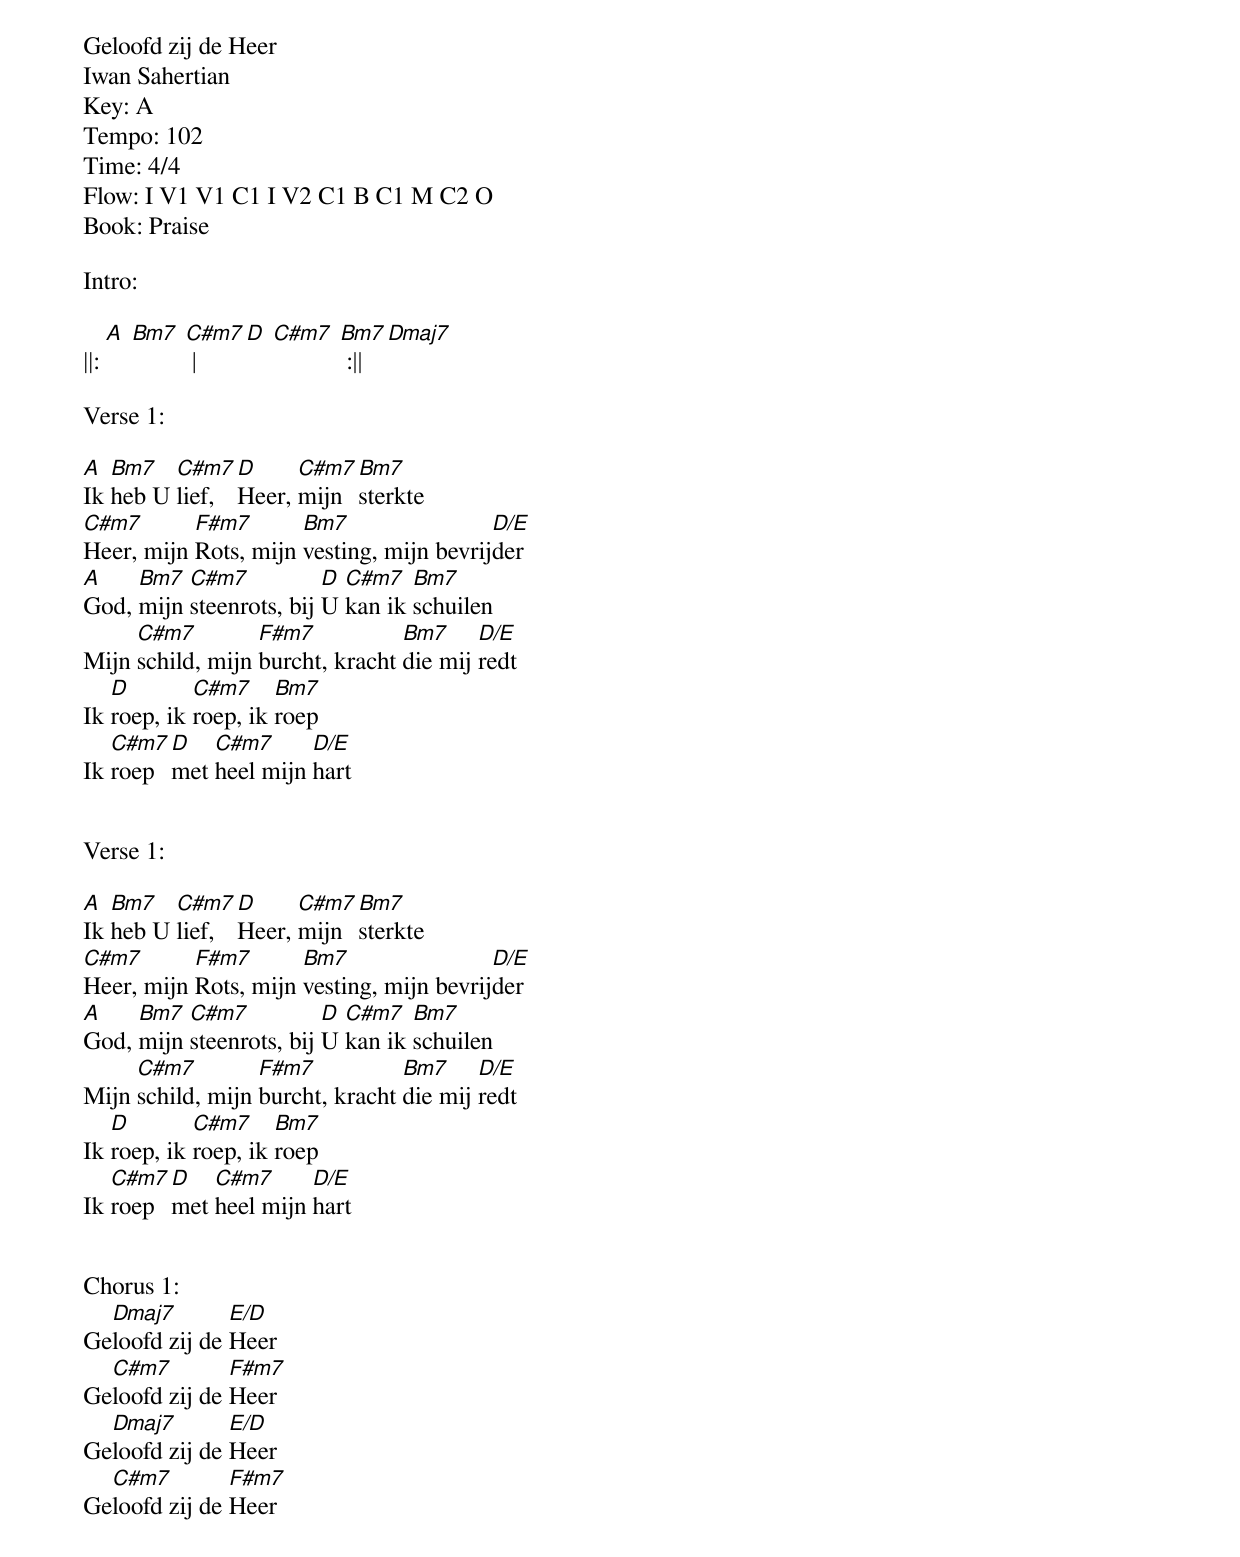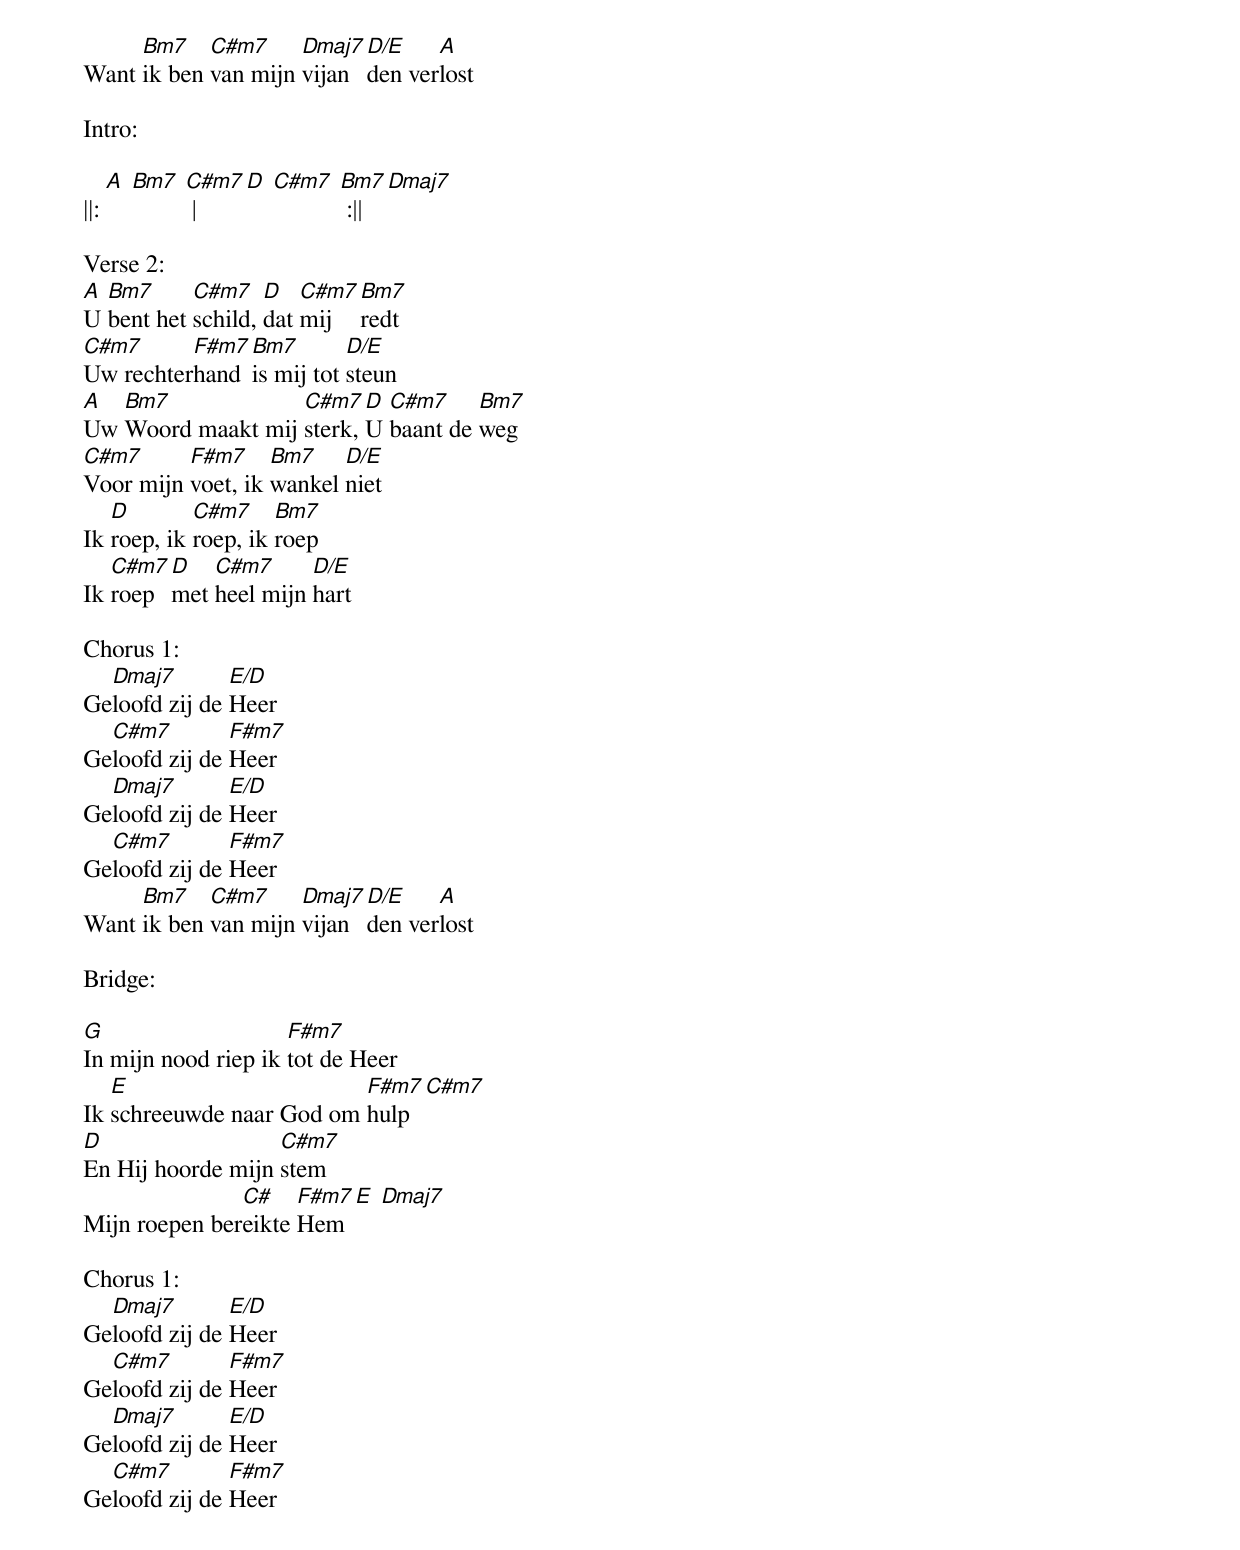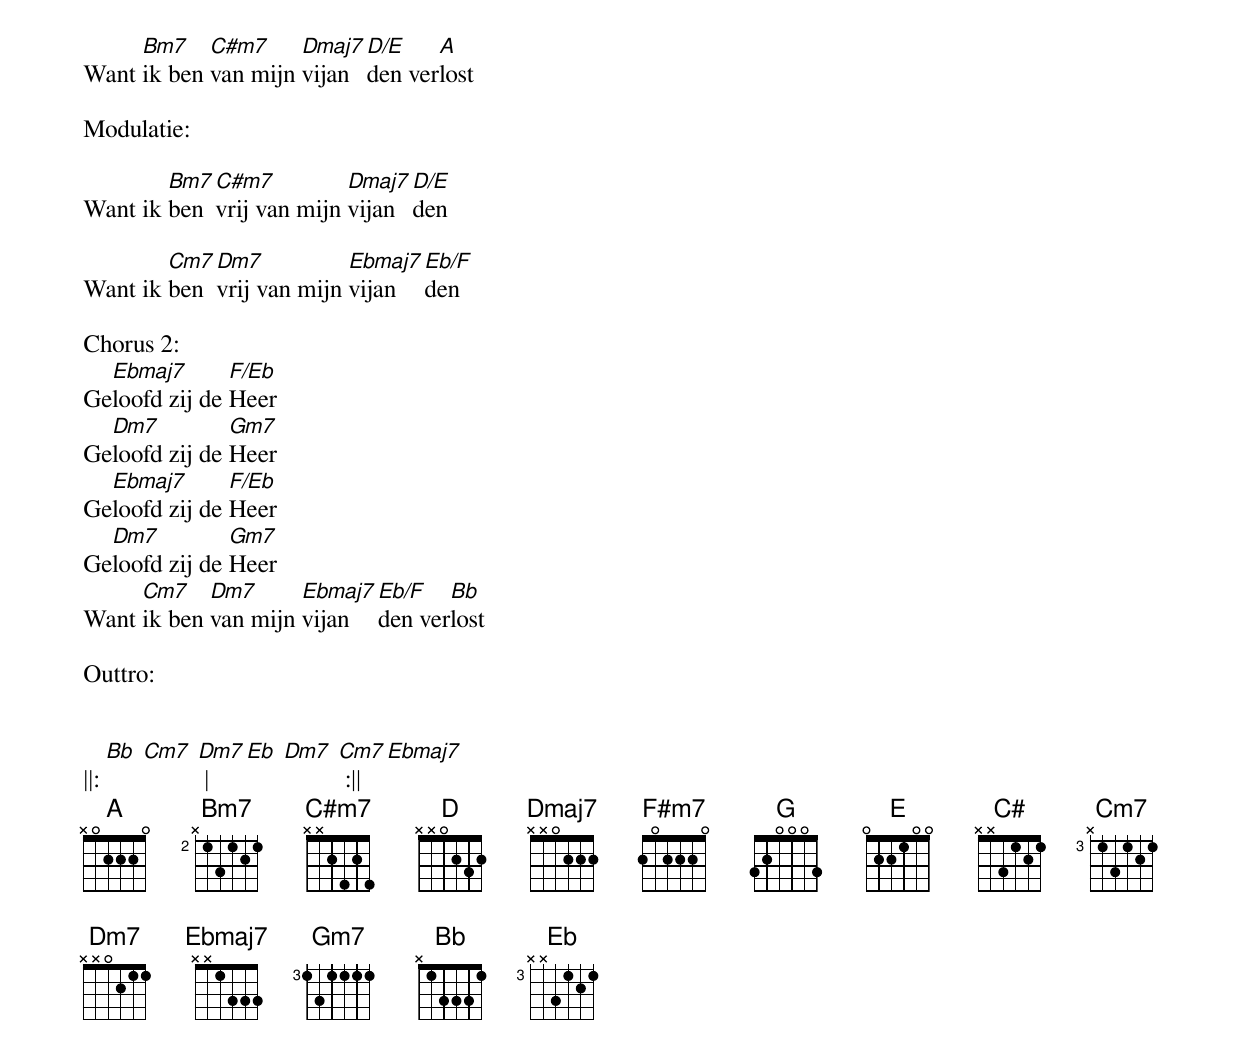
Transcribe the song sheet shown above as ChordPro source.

Geloofd zij de Heer
Iwan Sahertian
Key: A
Tempo: 102
Time: 4/4
Flow: I V1 V1 C1 I V2 C1 B C1 M C2 O
Book: Praise

Intro:

||: [A] [Bm7] [C#m7] | [D] [C#m7] [Bm7] :|| [Dmaj7]

Verse 1:

[A]Ik [Bm7]heb U [C#m7]lief, [D]Heer, [C#m7]mijn [Bm7]sterkte
[C#m7]Heer, mijn [F#m7]Rots, mijn [Bm7]vesting, mijn bevrij[D/E]der
[A]God, [Bm7]mijn [C#m7]steenrots, bij [D]U [C#m7]kan ik [Bm7]schuilen
Mijn [C#m7]schild, mijn [F#m7]burcht, kracht [Bm7]die mij [D/E]redt
Ik [D]roep, ik [C#m7]roep, ik [Bm7]roep
Ik [C#m7]roep [D]met [C#m7]heel mijn [D/E]hart


Verse 1:

[A]Ik [Bm7]heb U [C#m7]lief, [D]Heer, [C#m7]mijn [Bm7]sterkte
[C#m7]Heer, mijn [F#m7]Rots, mijn [Bm7]vesting, mijn bevrij[D/E]der
[A]God, [Bm7]mijn [C#m7]steenrots, bij [D]U [C#m7]kan ik [Bm7]schuilen
Mijn [C#m7]schild, mijn [F#m7]burcht, kracht [Bm7]die mij [D/E]redt
Ik [D]roep, ik [C#m7]roep, ik [Bm7]roep
Ik [C#m7]roep [D]met [C#m7]heel mijn [D/E]hart


Chorus 1:
Ge[Dmaj7]loofd zij de [E/D]Heer
Ge[C#m7]loofd zij de [F#m7]Heer
Ge[Dmaj7]loofd zij de [E/D]Heer
Ge[C#m7]loofd zij de [F#m7]Heer
Want [Bm7]ik ben [C#m7]van mijn [Dmaj7]vijan[D/E]den ver[A]lost

Intro:

||: [A] [Bm7] [C#m7] | [D] [C#m7] [Bm7] :|| [Dmaj7]

Verse 2:
[A]U [Bm7]bent het [C#m7]schild, [D]dat [C#m7]mij [Bm7]redt
[C#m7]Uw rechter[F#m7]hand [Bm7]is mij tot [D/E]steun
[A]Uw [Bm7]Woord maakt mij [C#m7]sterk, [D]U [C#m7]baant de [Bm7]weg
[C#m7]Voor mijn [F#m7]voet, ik [Bm7]wankel [D/E]niet
Ik [D]roep, ik [C#m7]roep, ik [Bm7]roep
Ik [C#m7]roep [D]met [C#m7]heel mijn [D/E]hart

Chorus 1:
Ge[Dmaj7]loofd zij de [E/D]Heer
Ge[C#m7]loofd zij de [F#m7]Heer
Ge[Dmaj7]loofd zij de [E/D]Heer
Ge[C#m7]loofd zij de [F#m7]Heer
Want [Bm7]ik ben [C#m7]van mijn [Dmaj7]vijan[D/E]den ver[A]lost

Bridge:

[G]In mijn nood riep ik [F#m7]tot de Heer
Ik [E]schreeuwde naar God om [F#m7]hulp [C#m7]
[D]En Hij hoorde mijn [C#m7]stem
Mijn roepen ber[C#]eikte [F#m7]Hem [E] [Dmaj7]

Chorus 1:
Ge[Dmaj7]loofd zij de [E/D]Heer
Ge[C#m7]loofd zij de [F#m7]Heer
Ge[Dmaj7]loofd zij de [E/D]Heer
Ge[C#m7]loofd zij de [F#m7]Heer
Want [Bm7]ik ben [C#m7]van mijn [Dmaj7]vijan[D/E]den ver[A]lost

Modulatie:

Want ik [Bm7]ben [C#m7]vrij van mijn [Dmaj7]vijan[D/E]den

Want ik [Cm7]ben [Dm7]vrij van mijn [Ebmaj7]vijan[Eb/F]den

Chorus 2:
Ge[Ebmaj7]loofd zij de [F/Eb]Heer
Ge[Dm7]loofd zij de [Gm7]Heer
Ge[Ebmaj7]loofd zij de [F/Eb]Heer
Ge[Dm7]loofd zij de [Gm7]Heer
Want [Cm7]ik ben [Dm7]van mijn [Ebmaj7]vijan[Eb/F]den ver[Bb]lost

Outtro:


||: [Bb] [Cm7] [Dm7] | [Eb] [Dm7] [Cm7] :|| [Ebmaj7]
